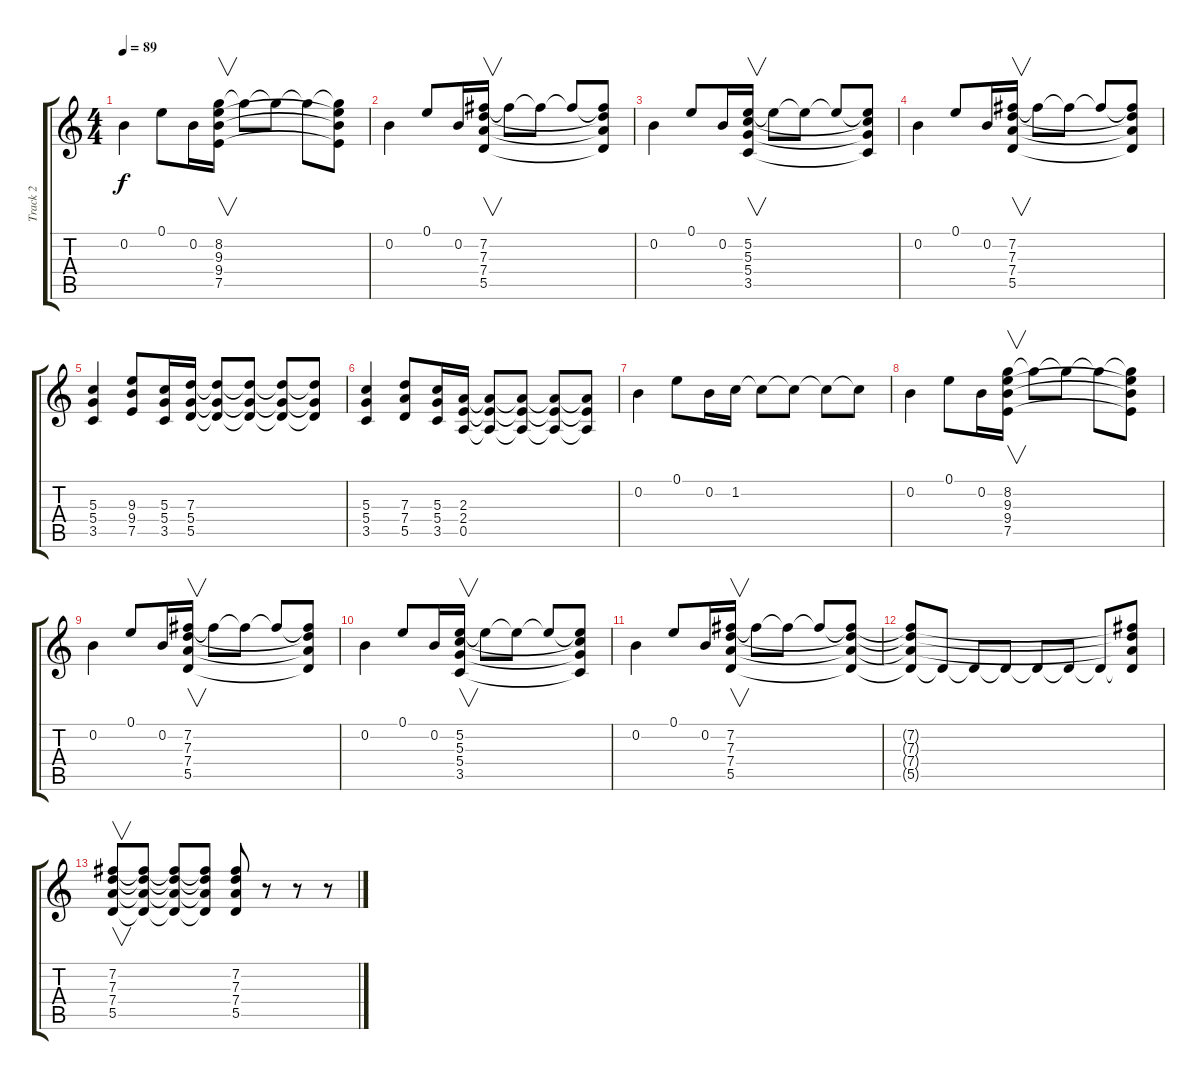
\track ("Track 2" "Track 2") {instrument distortionguitar}
\staff {score tabs}
\tuning (E4 B3 G3 D3 A2 E2) {hide}
\ts (4 4)
\tempo 89
\clef g2
\ks c
0.2.4{dy f} 0.1.8 0.2.16 (8.2 9.3 9.4 7.5).16{v} 8.2{t}.8 8.2{t}.8 8.2{t}.8 (8.2{t} 9.3{t} 9.4{t} 7.5{t}).8 |
0.2.4 0.1.8 0.2.16 (7.2 7.3 7.4 5.5).16{v} 7.2{t}.8 7.2{t}.8 7.2{t}.8 (7.2{t} 7.3{t} 7.4{t} 5.5{t}).8 |
0.2.4 0.1.8 0.2.16 (5.2 5.3 5.4 3.5).16{v} 5.2{t}.8 5.2{t}.8 5.2{t}.8 (5.2{t} 5.3{t} 5.4{t} 3.5{t}).8 |
0.2.4 0.1.8 0.2.16 (7.2 7.3 7.4 5.5).16{v} 7.2{t}.8 7.2{t}.8 7.2{t}.8 (7.2{t} 7.3{t} 7.4{t} 5.5{t}).8 |
(5.3 5.4 3.5).4 (9.3 9.4 7.5).8 (5.3 5.4 3.5).16 (7.3 5.4 5.5).16 (7.3{t} 5.4{t} 5.5{t}).8 (7.3{t} 5.4{t} 5.5{t}).8 (7.3{t} 5.4{t} 5.5{t}).8 (7.3{t} 5.4{t} 5.5{t}).8 |
(5.3 5.4 3.5).4 (7.3 7.4 5.5).8 (5.3 5.4 3.5).16 (2.3 2.4 0.5).16 (2.3{t} 2.4{t} 0.5{t}).8 (2.3{t} 2.4{t} 0.5{t}).8 (2.3{t} 2.4{t} 0.5{t}).8 (2.3{t} 2.4{t} 0.5{t}).8 |
0.2.4 0.1.8 0.2.16 1.2.16 1.2{t}.8 1.2{t}.8 1.2{t}.8 1.2{t}.8 |
0.2.4 0.1.8 0.2.16 (8.2 9.3 9.4 7.5).16{v} 8.2{t}.8 8.2{t}.8 8.2{t}.8 (8.2{t} 9.3{t} 9.4{t} 7.5{t}).8 |
0.2.4 0.1.8 0.2.16 (7.2 7.3 7.4 5.5).16{v} 7.2{t}.8 7.2{t}.8 7.2{t}.8 (7.2{t} 7.3{t} 7.4{t} 5.5{t}).8 |
0.2.4 0.1.8 0.2.16 (5.2 5.3 5.4 3.5).16{v} 5.2{t}.8 5.2{t}.8 5.2{t}.8 (5.2{t} 5.3{t} 5.4{t} 3.5{t}).8 |
0.2.4 0.1.8 0.2.16 (7.2 7.3 7.4 5.5).16{v} 7.2{t}.8 7.2{t}.8{balance 4} 7.2{t}.8 (7.2{t} 7.3{t} 7.4{t} 5.5{t}).8{balance 2} |
(7.2{t} 7.3{t} 7.4{t} 5.5{t}).8{balance 0} 5.5{t}.8 5.5{t}.8{balance 3} 5.5{t}.8{balance 8} 5.5{t}.8{balance 11} 5.5{t}.8{balance 13} 5.5{t}.8{balance 16} (7.2{t} 7.3{t} 7.4{t} 5.5{t}).8 |
(7.2 7.3 7.4 5.5).8{v balance 8} (7.2{t} 7.3{t} 7.4{t} 5.5{t}).8 (7.2{t} 7.3{t} 7.4{t} 5.5{t}).8 (7.2{t} 7.3{t} 7.4{t} 5.5{t}).8 (7.2 7.3 7.4 5.5).8 r.8 r.8 r.8
